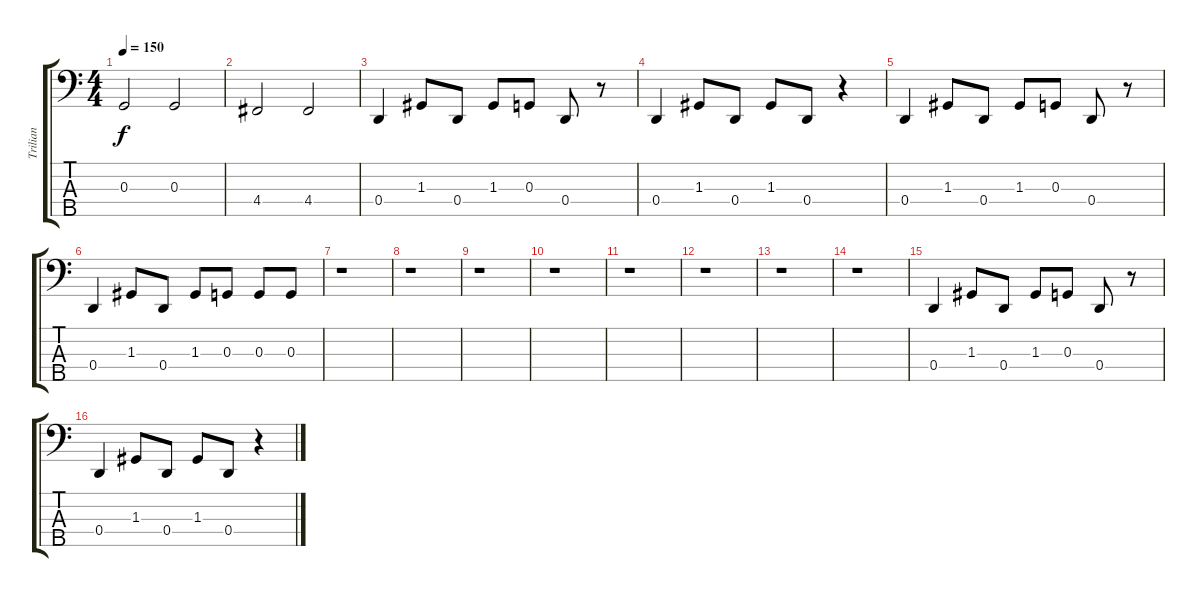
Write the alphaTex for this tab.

\track ("Trilian" "Trilian") {instrument electricbassfinger}
\staff {score tabs}
\tuning (F2 C2 G1 D1 A0) {hide}
\ts (4 4)
\tempo 150
\clef f4
\ks c
0.3.2{dy f} 0.3.2 |
4.4.2 4.4.2 |
0.4.4 1.3.8 0.4.8 1.3.8 0.3.8 0.4.8 r.8 |
0.4.4 1.3.8 0.4.8 1.3.8 0.4.8 r.4 |
0.4.4 1.3.8 0.4.8 1.3.8 0.3.8 0.4.8 r.8 |
0.4.4 1.3.8 0.4.8 1.3.8 0.3.8 0.3.8 0.3.8 |
r.1 |
r.1 |
r.1 |
r.1 |
r.1 |
r.1 |
r.1 |
r.1 |
0.4.4 1.3.8 0.4.8 1.3.8 0.3.8 0.4.8 r.8 |
0.4.4 1.3.8 0.4.8 1.3.8 0.4.8 r.4
